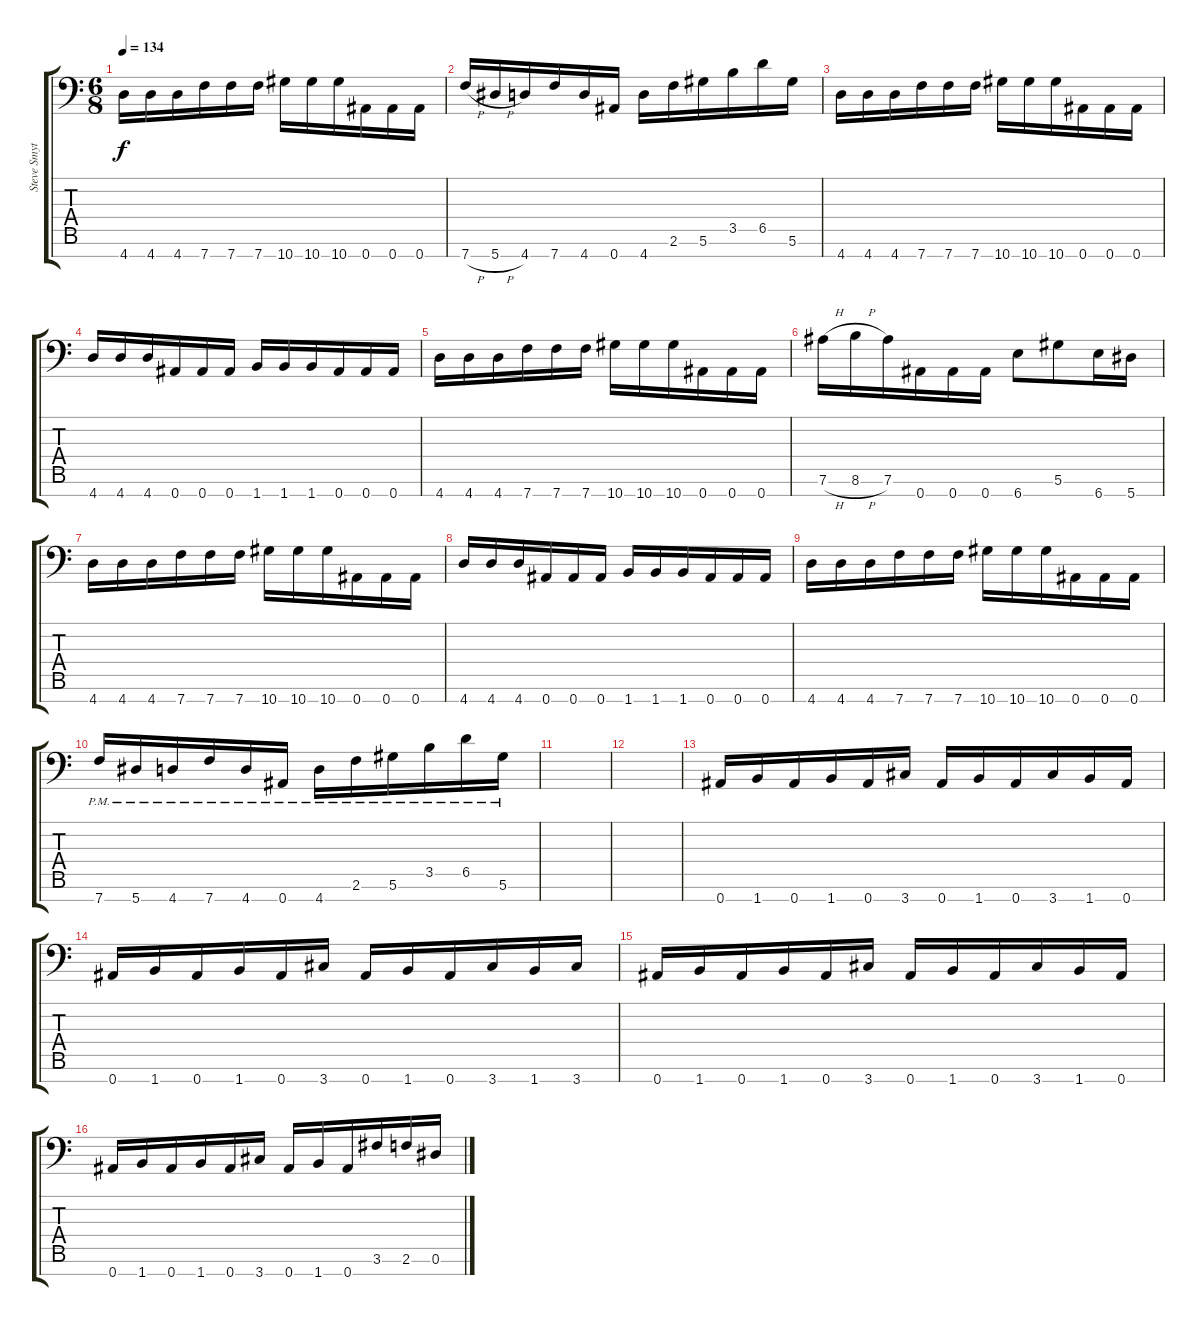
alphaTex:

\track ("Steve Smyth" "Steve Smyt") {instrument distortionguitar}
\staff {score tabs}
\tuning (Eb4 Bb3 Gb3 Db3 Ab2 Eb2 Bb1) {hide}
\ts (6 8)
\tempo 134
\clef f4
\ks c
4.7.16{dy f} 4.7.16 4.7.16 7.7.16 7.7.16 7.7.16 10.7.16 10.7.16 10.7.16 0.7.16 0.7.16 0.7.16 |
7.7{h}.16 5.7{h}.16 4.7.16 7.7.16 4.7.16 0.7.16 4.7.16 2.6.16 5.6.16 3.5.16 6.5.16 5.6.16 |
4.7.16 4.7.16 4.7.16 7.7.16 7.7.16 7.7.16 10.7.16 10.7.16 10.7.16 0.7.16 0.7.16 0.7.16 |
4.7.16 4.7.16 4.7.16 0.7.16 0.7.16 0.7.16 1.7.16 1.7.16 1.7.16 0.7.16 0.7.16 0.7.16 |
4.7.16 4.7.16 4.7.16 7.7.16 7.7.16 7.7.16 10.7.16 10.7.16 10.7.16 0.7.16 0.7.16 0.7.16 |
7.6{h}.16 8.6{h}.16 7.6.16 0.7.16 0.7.16 0.7.16 6.7.8 5.6.8 6.7.16 5.7.16 |
4.7.16 4.7.16 4.7.16 7.7.16 7.7.16 7.7.16 10.7.16 10.7.16 10.7.16 0.7.16 0.7.16 0.7.16 |
4.7.16 4.7.16 4.7.16 0.7.16 0.7.16 0.7.16 1.7.16 1.7.16 1.7.16 0.7.16 0.7.16 0.7.16 |
4.7.16 4.7.16 4.7.16 7.7.16 7.7.16 7.7.16 10.7.16 10.7.16 10.7.16 0.7.16 0.7.16 0.7.16 |
7.7{pm}.16 5.7{pm}.16 4.7{pm}.16 7.7{pm}.16 4.7{pm}.16 0.7{pm}.16 4.7{pm}.16 2.6{pm}.16 5.6{pm}.16 3.5{pm}.16 6.5{pm}.16 5.6{pm}.16 |
|
|
0.7.16 1.7.16 0.7.16 1.7.16 0.7.16 3.7.16 0.7.16 1.7.16 0.7.16 3.7.16 1.7.16 0.7.16 |
0.7.16 1.7.16 0.7.16 1.7.16 0.7.16 3.7.16 0.7.16 1.7.16 0.7.16 3.7.16 1.7.16 3.7.16 |
0.7.16 1.7.16 0.7.16 1.7.16 0.7.16 3.7.16 0.7.16 1.7.16 0.7.16 3.7.16 1.7.16 0.7.16 |
0.7.16 1.7.16 0.7.16 1.7.16 0.7.16 3.7.16 0.7.16 1.7.16 0.7.16 3.6.16 2.6.16 0.6.16
